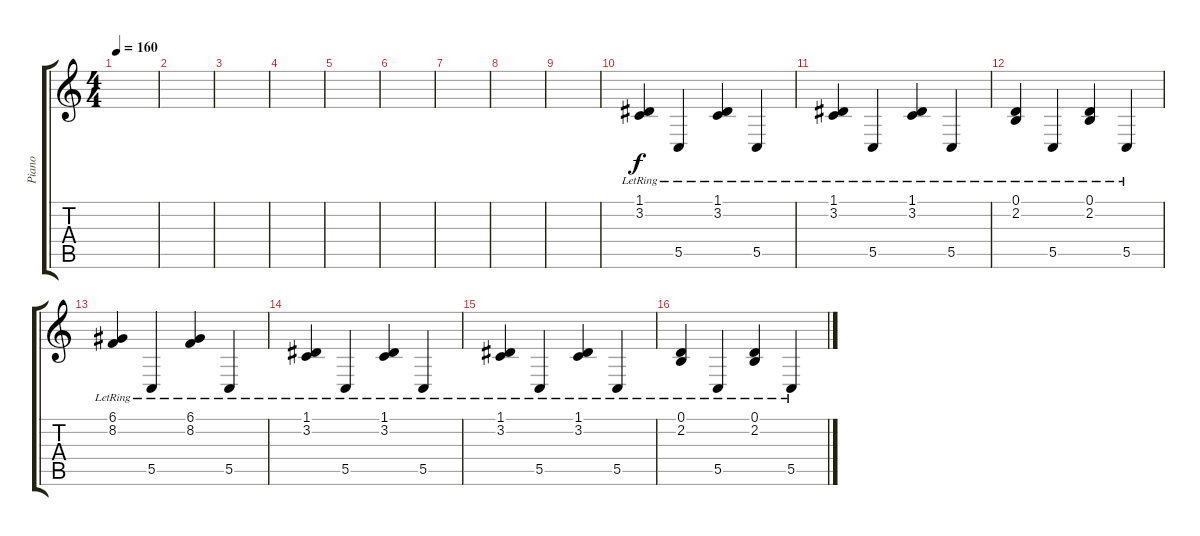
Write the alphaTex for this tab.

\track ("Piano" "Piano") {instrument acousticgrandpiano}
\staff {score tabs}
\tuning (D4 A3 F3 C3 G2 C2) {hide}
\ts (4 4)
\tempo 160
\clef g2
\ks c
|
|
|
|
|
|
|
|
|
(1.1{lr} 3.2{lr}).4 5.5{lr}.4{beam merge} (1.1{lr} 3.2{lr}).4 5.5{lr}.4 |
(1.1{lr} 3.2{lr}).4 5.5{lr}.4{beam merge} (1.1{lr} 3.2{lr}).4 5.5{lr}.4 |
(0.1{lr} 2.2{lr}).4{beam merge} 5.5{lr}.4 (0.1{lr} 2.2{lr}).4 5.5{lr}.4 |
(6.1{lr} 8.2{lr}).4{beam merge} 5.5{lr}.4{beam merge} (6.1{lr} 8.2{lr}).4 5.5{lr}.4 |
(1.1{lr} 3.2{lr}).4{volume 9} 5.5{lr}.4{beam merge} (1.1{lr} 3.2{lr}).4 5.5{lr}.4 |
(1.1{lr} 3.2{lr}).4{volume 7} 5.5{lr}.4{beam merge} (1.1{lr} 3.2{lr}).4 5.5{lr}.4 |
(0.1{lr} 2.2{lr}).4{volume 3 beam merge} 5.5{lr}.4 (0.1{lr} 2.2{lr}).4 5.5{lr}.4
